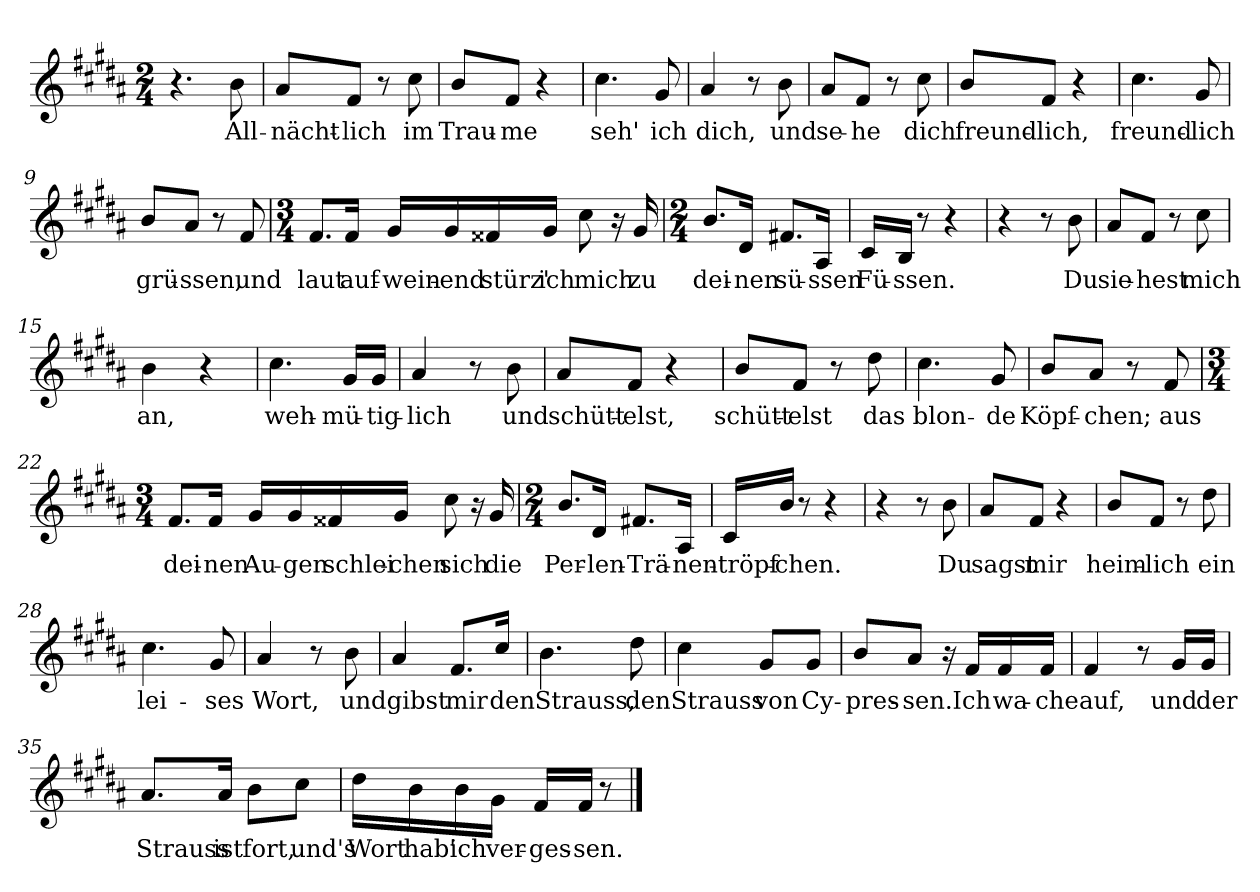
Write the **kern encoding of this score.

**kern	**text
*part1	*part1
*staff1	*staff1
*clefG2	*
*k[f#c#g#d#a#]	*
*M2/4	*
=1	=1
4.r	.
!	!LO:LY:b
8b\	All-
=2	=2
!	!LO:LY:b
8a#/L	-nächt-
!	!LO:LY:b
8f#/J	-lich
8r	.
!	!LO:LY:b
8cc#\	im
=3	=3
!	!LO:LY:b
8b/L	Trau-
!	!LO:LY:b
8f#/J	-me
4r	.
=4	=4
!	!LO:LY:b
4.cc#\	seh'
!	!LO:LY:b
8g#/	ich
=5	=5
!	!LO:LY:b
4a#/	dich,
8r	.
!	!LO:LY:b
8b\	und
=6	=6
!	!LO:LY:b
8a#/L	se-
!	!LO:LY:b
8f#/J	-he
8r	.
!	!LO:LY:b
8cc#\	dich
=7	=7
!	!LO:LY:b
8b/L	freund-
!	!LO:LY:b
8f#/J	-lich,
4r	.
=8	=8
!	!LO:LY:b
4.cc#\	freund-
!	!LO:LY:b
8g#/	-lich
!!LO:LB:g=z
=9	=9
!	!LO:LY:b
8b/L	grü-
!	!LO:LY:b
8a#/J	-ssen,
8r	.
!	!LO:LY:b
8f#/	und
=10	=10
*M3/4	*
!	!LO:LY:b
8.f#/L	laut
!	!LO:LY:b
16f#/Jk	auf-
!	!LO:LY:b
16g#/LL	-wein-
!	!LO:LY:b
16g#/	-end
!	!LO:LY:b
16f##X/	stürz'
!	!LO:LY:b
16g#/JJ	ich
!	!LO:LY:b
8cc#\	mich
16r	.
!	!LO:LY:b
16g#/	zu
=11	=11
*M2/4	*
!	!LO:LY:b
8.b/L	dei-
!	!LO:LY:b
16d#/Jk	-nen
!	!LO:LY:b
8.f#X/L	sü-
!	!LO:LY:b
16A#/Jk	-ssen
=12	=12
!	!LO:LY:b
16c#/LL	Fü-
!	!LO:LY:b
16B/JJ	-ssen.
8r	.
4r	.
=13	=13
4r	.
8r	.
!	!LO:LY:b
8b\	Du
=14	=14
!	!LO:LY:b
8a#/L	sie-
!	!LO:LY:b
8f#/J	-hest
8r	.
!	!LO:LY:b
8cc#\	mich
=15	=15
!	!LO:LY:b
4b\	an,
4r	.
!!LO:LB:g=z
=16	=16
!	!LO:LY:b
4.cc#\	weh-
!	!LO:LY:b
16g#/LL	-mü-
!	!LO:LY:b
16g#/JJ	-tig-
=17	=17
!	!LO:LY:b
4a#/	-lich
8r	.
!	!LO:LY:b
8b\	und
=18	=18
!	!LO:LY:b
8a#/L	schütt-
!	!LO:LY:b
8f#/J	-elst,
4r	.
=19	=19
!	!LO:LY:b
8b/L	schütt-
!	!LO:LY:b
8f#/J	-elst
8r	.
!	!LO:LY:b
8dd#\	das
=20	=20
!	!LO:LY:b
4.cc#\	blon-
!	!LO:LY:b
8g#/	-de
=21	=21
!	!LO:LY:b
8b/L	Köpf-
!	!LO:LY:b
8a#/J	-chen;
8r	.
!	!LO:LY:b
8f#/	aus
!!LO:LB:g=z
=22	=22
*M3/4	*
!	!LO:LY:b
8.f#/L	dei-
!	!LO:LY:b
16f#/Jk	-nen
!	!LO:LY:b
16g#/LL	Au-
!	!LO:LY:b
16g#/	-gen
!	!LO:LY:b
16f##X/	schlei-
!	!LO:LY:b
16g#/JJ	-chen
!	!LO:LY:b
8cc#\	sich
16r	.
!	!LO:LY:b
16g#/	die
=23	=23
*M2/4	*
!	!LO:LY:b
8.b/L	Per-
!	!LO:LY:b
16d#/Jk	-len-
!	!LO:LY:b
8.f#X/L	-Trä-
!	!LO:LY:b
16A#/Jk	-nen-
=24	=24
!	!LO:LY:b
16c#/LL	-tröpf-
!	!LO:LY:b
16b/JJ	-chen.
8r	.
4r	.
=25	=25
4r	.
8r	.
!	!LO:LY:b
8b\	Du
=26	=26
!	!LO:LY:b
8a#/L	sagst
!	!LO:LY:b
8f#/J	mir
4r	.
=27	=27
!	!LO:LY:b
8b/L	heim-
!	!LO:LY:b
8f#/J	-lich
8r	.
!	!LO:LY:b
8dd#\	ein
!!LO:LB:g=z
=28	=28
!	!LO:LY:b
4.cc#\	lei-
!	!LO:LY:b
8g#/	-ses
=29	=29
!	!LO:LY:b
4a#/	Wort,
8r	.
!	!LO:LY:b
8b\	und
=30	=30
!	!LO:LY:b
4a#/	gibst
!	!LO:LY:b
8.f#/L	mir
!	!LO:LY:b
16cc#/Jk	den
=31	=31
!	!LO:LY:b
4.b\	Strauss,
!	!LO:LY:b
8dd#\	den
=32	=32
!	!LO:LY:b
4cc#\	Strauss
!	!LO:LY:b
8g#/L	von
!	!LO:LY:b
8g#/J	Cy-
=33	=33
!	!LO:LY:b
8b/L	-pres-
!	!LO:LY:b
8a#/J	-sen.
16r	.
!	!LO:LY:b
16f#/LL	Ich
!	!LO:LY:b
16f#/	wa-
!	!LO:LY:b
16f#/JJ	-che
=34	=34
!	!LO:LY:b
4f#/	auf,
8r	.
!	!LO:LY:b
16g#/LL	und
!	!LO:LY:b
16g#/JJ	der
!!LO:LB:g=z
=35	=35
!	!LO:LY:b
8.a#/L	Strauss
!	!LO:LY:b
16a#/Jk	ist
!	!LO:LY:b
8b\L	fort,
!	!LO:LY:b
8cc#\J	und's
=36	=36
!	!LO:LY:b
16dd#\LL	Wort
!	!LO:LY:b
16b\	hab'
!	!LO:LY:b
16b\	ich
!	!LO:LY:b
16g#\JJ	ver-
!	!LO:LY:b
16f#/LL	-ges-
!	!LO:LY:b
16f#/JJ	-sen.
8r	.
==	==
*-	*-
